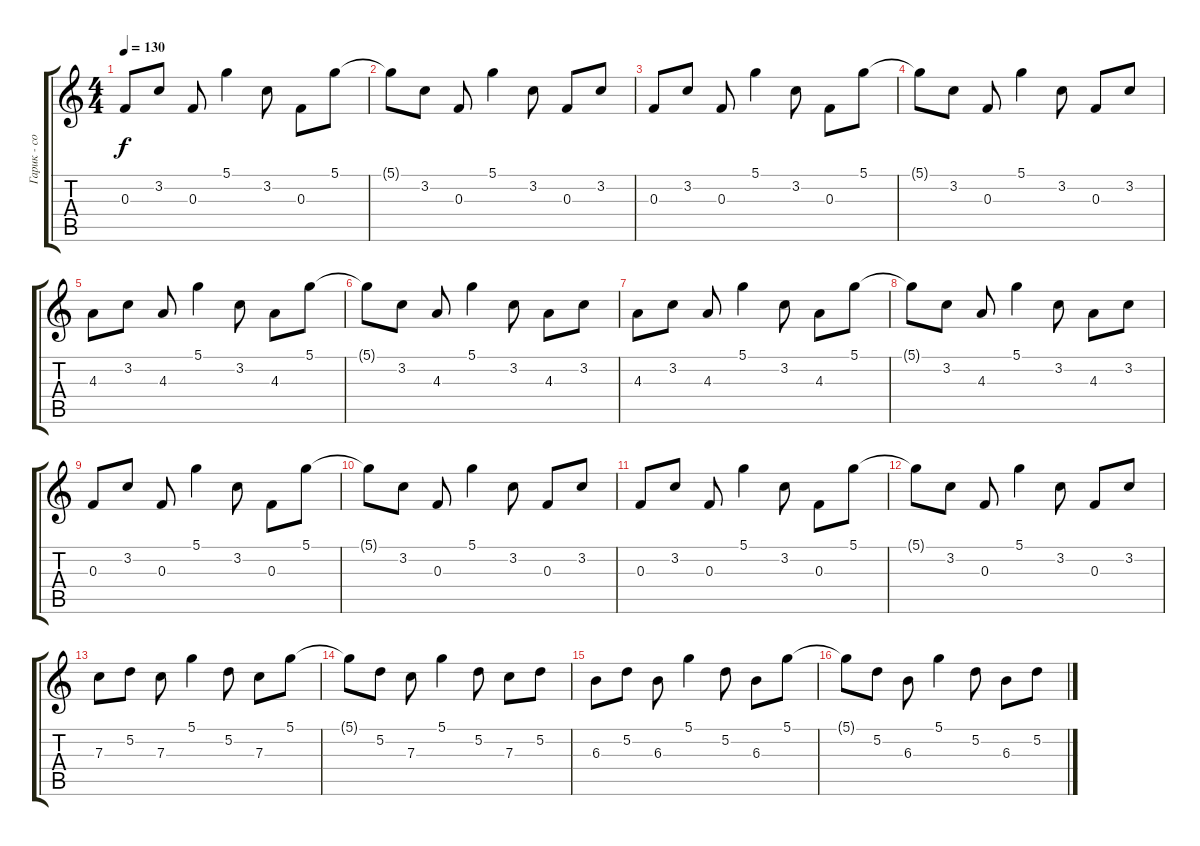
\track ("Гарик - соло" "Гарик - со") {instrument acousticguitarsteel}
\staff {score tabs}
\tuning (D4 A3 F3 C3 G2 C2) {hide}
\ts (4 4)
\tempo 130
\clef g2
\ks c
0.3.8{dy f} 3.2.8 0.3.8 5.1.4 3.2.8 0.3.8 5.1.8 |
5.1{t}.8 3.2.8 0.3.8 5.1.4 3.2.8 0.3.8 3.2.8 |
0.3.8 3.2.8 0.3.8 5.1.4 3.2.8 0.3.8 5.1.8 |
5.1{t}.8 3.2.8 0.3.8 5.1.4 3.2.8 0.3.8 3.2.8 |
4.3.8 3.2.8 4.3.8 5.1.4 3.2.8 4.3.8 5.1.8 |
5.1{t}.8 3.2.8 4.3.8 5.1.4 3.2.8 4.3.8 3.2.8 |
4.3.8 3.2.8 4.3.8 5.1.4 3.2.8 4.3.8 5.1.8 |
5.1{t}.8 3.2.8 4.3.8 5.1.4 3.2.8 4.3.8 3.2.8 |
0.3.8 3.2.8 0.3.8 5.1.4 3.2.8 0.3.8 5.1.8 |
5.1{t}.8 3.2.8 0.3.8 5.1.4 3.2.8 0.3.8 3.2.8 |
0.3.8 3.2.8 0.3.8 5.1.4 3.2.8 0.3.8 5.1.8 |
5.1{t}.8 3.2.8 0.3.8 5.1.4 3.2.8 0.3.8 3.2.8 |
7.3.8 5.2.8 7.3.8 5.1.4 5.2.8 7.3.8 5.1.8 |
5.1{t}.8 5.2.8 7.3.8 5.1.4 5.2.8 7.3.8 5.2.8 |
6.3.8 5.2.8 6.3.8 5.1.4 5.2.8 6.3.8 5.1.8 |
5.1{t}.8 5.2.8 6.3.8 5.1.4 5.2.8 6.3.8 5.2.8
